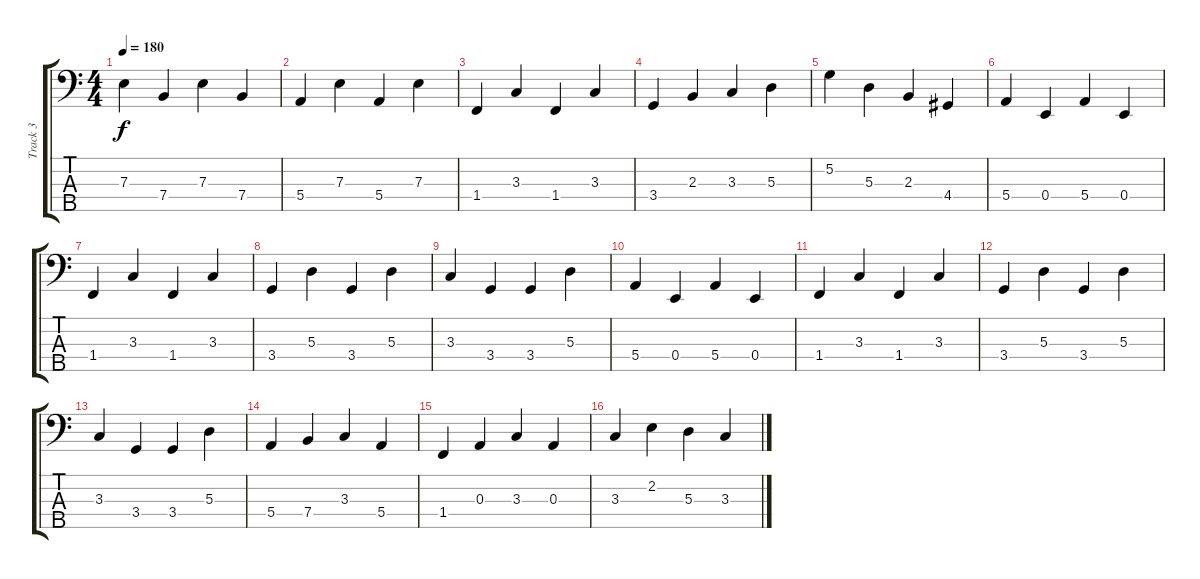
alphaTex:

\track ("Track 3" "Track 3") {instrument electricbasspick}
\staff {score tabs}
\tuning (G2 D2 A1 E1 B0) {hide}
\ts (4 4)
\tempo 180
\clef f4
\ks c
7.3.4{dy f} 7.4.4 7.3.4 7.4.4 |
5.4.4 7.3.4 5.4.4 7.3.4 |
1.4.4 3.3.4 1.4.4 3.3.4 |
3.4.4 2.3.4 3.3.4 5.3.4 |
5.2.4 5.3.4 2.3.4 4.4.4 |
5.4.4 0.4.4 5.4.4 0.4.4 |
1.4.4 3.3.4 1.4.4 3.3.4 |
3.4.4 5.3.4 3.4.4 5.3.4 |
3.3.4 3.4.4 3.4.4 5.3.4 |
5.4.4 0.4.4 5.4.4 0.4.4 |
1.4.4 3.3.4 1.4.4 3.3.4 |
3.4.4 5.3.4 3.4.4 5.3.4 |
3.3.4 3.4.4 3.4.4 5.3.4 |
5.4.4 7.4.4 3.3.4 5.4.4 |
1.4.4 0.3.4 3.3.4 0.3.4 |
3.3.4 2.2.4 5.3.4 3.3.4
